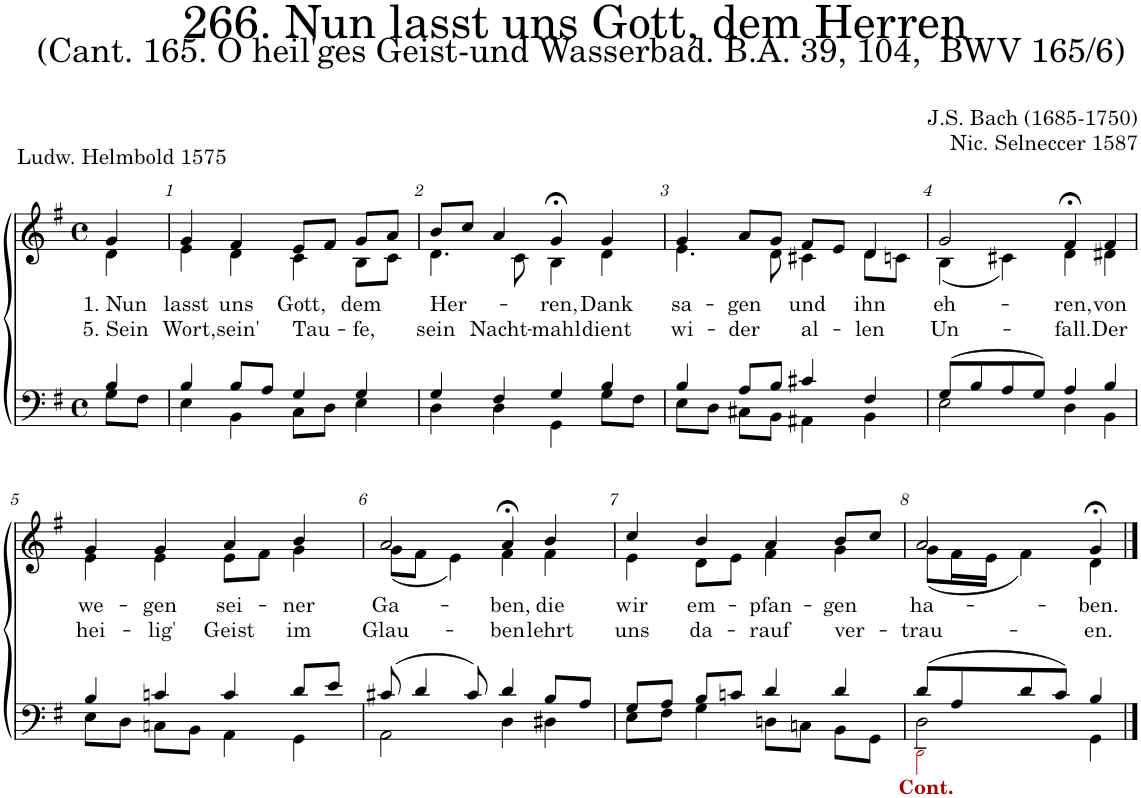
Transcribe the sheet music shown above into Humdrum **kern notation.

**kern	**kern	**text	**text
*part2	*part1	*part1	*part1
*staff2	*staff1	*staff1	*staff1
*I"Tenor/Bass	*I"Soprano/Alto	*	*
*clefF4	*clefG2	*	*
*k[f#]	*k[f#]	*	*
*M4/4	*M4/4	*	*
*met(c)	*met(c)	*	*
=	=	=	=
*^	*	*	*
!	!	!	!LO:LY:b	!LO:LY:b
*	*	*^	*	*
4B/	8G\L	4g/	4d\	1. Nun	5. Sein
.	8F#\J	.	.	.	.
=1	=1	=1	=1	=1	=1
!	!	!	!	!LO:LY:b	!LO:LY:b
4B/	4E\	4g;</	4e\	lasst	Wort,
!	!	!	!	!LO:LY:b	!LO:LY:b
8B/L	4BB\	4f#/	4d\	uns	sein'
8A/J	.	.	.	.	.
!	!	!	!	!LO:LY:b	!LO:LY:b
4G/	8C\L	8e/L	4c\	Gott,	Tau-
.	8D\J	8f#/J	.	.	.
!	!	!	!	!LO:LY:b	!LO:LY:b
4G/	4E\	8g/L	8B\L	dem	-fe,
.	.	8a/J	8c\J	.	.
=2	=2	=2	=2	=2	=2
!	!	!	!	!LO:LY:b	!LO:LY:b
4G/	4D\	8b;</L	4.d\	Her-	sein
.	.	8cc/J	.	.	.
!	!	!	!	!	!LO:LY:b
4F#/	4D\	4a/	.	.	Nacht-
.	.	.	8c\	.	.
!	!	!	!	!LO:LY:b	!LO:LY:b
4G/	4GG\	4g;<,/	4B\	-ren,	-mahl
!	!	!	!	!LO:LY:b	!LO:LY:b
4B/	8G\L	4g/	4d\	Dank	dient
.	8F#\J	.	.	.	.
=3	=3	=3	=3	=3	=3
!	!	!	!	!LO:LY:b	!LO:LY:b
4B/	8E\L	4g;</	4.e\	sa-	wi-
.	8D\J	.	.	.	.
!	!	!	!	!LO:LY:b	!LO:LY:b
8A/L	8C#X\L	8a/L	.	-gen	-der
8B/J	8BB\J	8g/J	8d\	.	.
!	!	!	!	!LO:LY:b	!LO:LY:b
4c#X/	4AA#X\	8f#/L	4c#X\	und	al-
.	.	8e/J	.	.	.
!	!	!	!	!LO:LY:b	!LO:LY:b
4F#/	4BB\	4d/	8d\L	ihn	-len
.	.	.	8cn\J	.	.
=4	=4	=4	=4	=4	=4
!	!	!	!	!LO:LY:b	!LO:LY:b
(8G/L	2E\	2g/	(4B\	eh-	Un-
8B/	.	.	.	.	.
8A/	.	.	4c#X\)	.	.
8G/J)	.	.	.	.	.
!	!	!	!	!LO:LY:b	!LO:LY:b
4A/	4D\	4f#;<,/	4d\	-ren,	-fall.
!	!	!	!	!LO:LY:b	!LO:LY:b
4B/	4BB\	4f#/	4d#X\	von	Der
!!LO:LB:g=z	!!
=5	=5	=5	=5	=5	=5
!	!	!	!	!LO:LY:b	!LO:LY:b
4B/	8E\L	4g;</	4e\	we-	hei-
.	8D\J	.	.	.	.
!	!	!	!	!LO:LY:b	!LO:LY:b
4cn/	8Cn\L	4g/	4e\	-gen	-lig'
.	8BB\J	.	.	.	.
!	!	!	!	!LO:LY:b	!LO:LY:b
4c/	4AA\	4a/	8e\L	sei-	Geist
.	.	.	8f#\J	.	.
!	!	!	!	!LO:LY:b	!LO:LY:b
8d/L	4GG\	4b/	4g\	-ner	im
8e/J	.	.	.	.	.
=6	=6	=6	=6	=6	=6
!	!	!	!	!LO:LY:b	!LO:LY:b
(8c#X/	2AA\	2a;</	(8g\L	Ga-	Glau-
4d/	.	.	8f#\J	.	.
.	.	.	4e\)	.	.
8c#/)	.	.	.	.	.
!	!	!	!	!LO:LY:b	!LO:LY:b
4d/	4D\	4a;<,/	4f#\	-ben,	-ben
!	!	!	!	!LO:LY:b	!LO:LY:b
8B/L	4D#X\	4b/	4f#\	die	lehrt
8A/J	.	.	.	.	.
=7	=7	=7	=7	=7	=7
!	!	!	!	!LO:LY:b	!LO:LY:b
8G/L	8E\L	4cc;</	4e\	wir	uns
8A/J	8F#\J	.	.	.	.
!	!	!	!	!LO:LY:b	!LO:LY:b
8B/L	4G\	4b/	8d\L	em-	da-
8cn/J	.	.	8e\J	.	.
!	!	!	!	!LO:LY:b	!LO:LY:b
4d/	8Dn\L	4a/	4f#;\	-pfan-	-rauf
.	8Cn\J	.	.	.	.
!	!	!	!	!LO:LY:b	!LO:LY:b
4d/	8BB\L	8b/L	4g\	-gen	ver-
.	8GG\J	8cc/J	.	.	.
=8	=8	=8	=8	=8	=8
*	*^	*	*	*	*
!LO:TX:b:B:color=#A40000:t=Cont.	!	!	!	!	!	!
!	!	!	!	!	!LO:LY:b	!LO:LY:b
(8d/L	2D\	2DDi\	2a/	(8g\L	ha-	-trau-
8A/	.	.	.	16f#\L	.	.
.	.	.	.	16e\JJ	.	.
8d/	.	.	.	4f#\)	.	.
8c/J)	.	.	.	.	.	.
!	!	!	!	!	!LO:LY:b	!LO:LY:b
4B/	4GG\	4ryy	4g;</	4d\	-ben.	-en.
*v	*v	*v	*	*	*	*
*	*v	*v	*	*
==	==	==	==
*-	*-	*-	*-
